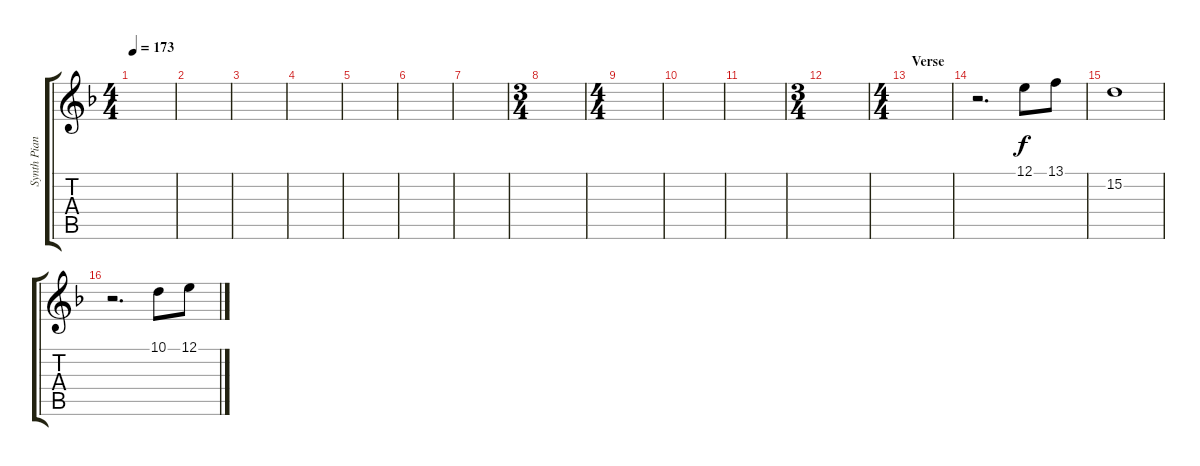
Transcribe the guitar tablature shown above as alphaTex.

\track ("Synth Piano" "Synth Pian") {instrument acousticgrandpiano}
\staff {score tabs}
\tuning (E4 B3 G3 D3 A2 E2) {hide}
\ts (4 4)
\tempo 173
\clef g2
\ks dminor
|
|
|
|
|
|
|
\ts (3 4)
|
\ts (4 4)
|
|
|
\ts (3 4)
|
\ts (4 4)
\section ("" "Verse")
|
r.2{d} 12.1.8 13.1.8 |
15.2.1 |
r.2{d} 10.1.8 12.1.8
